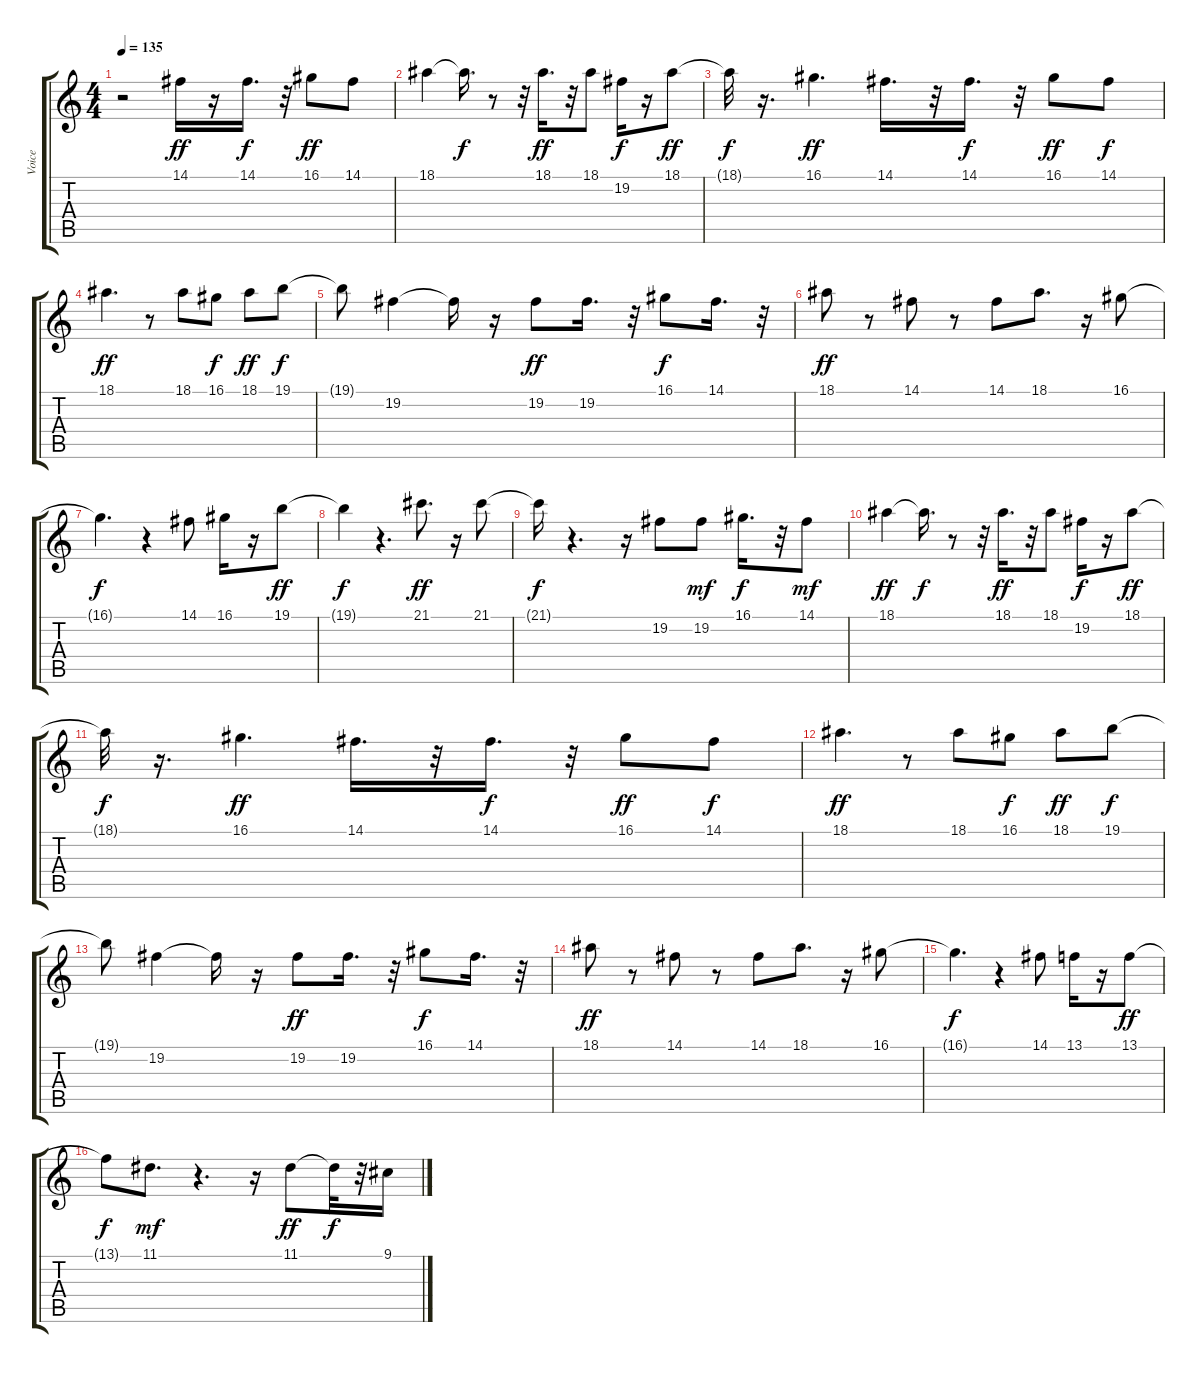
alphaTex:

\track ("Voice" "Voice") {instrument lead3calliope}
\staff {score tabs}
\tuning (E4 B3 G3 D3 A2 E2) {hide}
\ts (4 4)
\tempo 135
\clef g2
\ks c
r.2{dy f} 14.1.16{dy ff} r.16 14.1.16{d dy f} r.32 16.1.8{dy ff} 14.1.8 |
18.1.4 18.1{t}.16{d dy f} r.8 r.32 18.1.16{d dy ff} r.32 18.1.8 19.2.16{dy f} r.16 18.1.8{dy ff} |
18.1{t}.32{dy f} r.16{d} 16.1.4{d dy ff} 14.1.16{d} r.32 14.1.16{d dy f} r.32 16.1.8{dy ff} 14.1.8{dy f} |
18.1.4{d dy ff} r.8 18.1.8 16.1.8{dy f} 18.1.8{dy ff} 19.1.8{dy f} |
19.1{t}.8 19.2.4 19.2{t}.16 r.16 19.2.8{dy ff} 19.2.16{d} r.32 16.1.8{dy f} 14.1.16{d} r.32 |
18.1.8{dy ff} r.8 14.1.8 r.8 14.1.8 18.1.8{d} r.16 16.1.8 |
16.1{t}.4{d dy f} r.4 14.1.8 16.1.16 r.16 19.1.8{dy ff} |
19.1{t}.4{dy f} r.4{d} 21.1.8{d dy ff} r.16 21.1.8 |
21.1{t}.16{dy f} r.4{d} r.16 19.2.8 19.2.8{dy mf} 16.1.16{d dy f} r.32 14.1.8{dy mf} |
18.1.4{dy ff} 18.1{t}.16{d dy f} r.8 r.32 18.1.16{d dy ff} r.32 18.1.8 19.2.16{dy f} r.16 18.1.8{dy ff} |
18.1{t}.32{dy f} r.16{d} 16.1.4{d dy ff} 14.1.16{d} r.32 14.1.16{d dy f} r.32 16.1.8{dy ff} 14.1.8{dy f} |
18.1.4{d dy ff} r.8 18.1.8 16.1.8{dy f} 18.1.8{dy ff} 19.1.8{dy f} |
19.1{t}.8 19.2.4 19.2{t}.16 r.16 19.2.8{dy ff} 19.2.16{d} r.32 16.1.8{dy f} 14.1.16{d} r.32 |
18.1.8{dy ff} r.8 14.1.8 r.8 14.1.8 18.1.8{d} r.16 16.1.8 |
16.1{t}.4{d dy f} r.4 14.1.8 13.1.16 r.16 13.1.8{dy ff} |
13.1{t}.8{dy f} 11.1.8{d dy mf} r.4{d} r.16 11.1.8{dy ff} 11.1{t}.32{dy f} r.32 9.1.16
